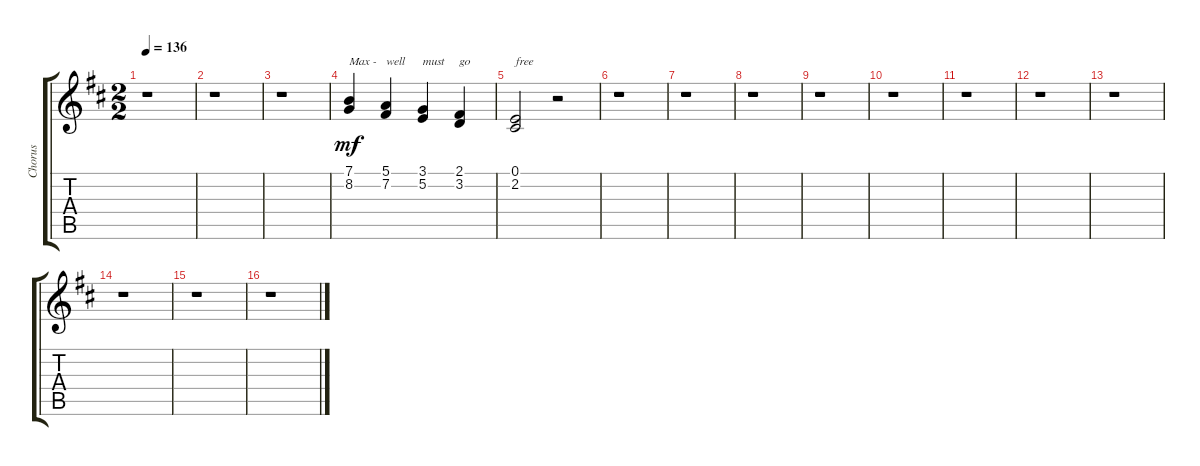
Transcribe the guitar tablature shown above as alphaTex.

\track ("Chorus " "Chorus ") {instrument altosax}
\staff {score tabs}
\tuning (E4 B3 G3 D3 A2 E2) {hide}
\ts (2 2)
\tempo 136
\clef g2
\ks d
r.1{dy mp} |
r.1 |
r.1 |
(7.1 8.2).4{txt "Max -" dy mf} (5.1 7.2).4{txt "well"} (3.1 5.2).4{txt "must"} (2.1 3.2).4{txt "go"} |
(0.1 2.2).2{txt "free"} r.2 |
r.1 |
r.1 |
r.1 |
r.1 |
r.1 |
r.1 |
r.1 |
r.1 |
r.1 |
r.1 |
r.1
